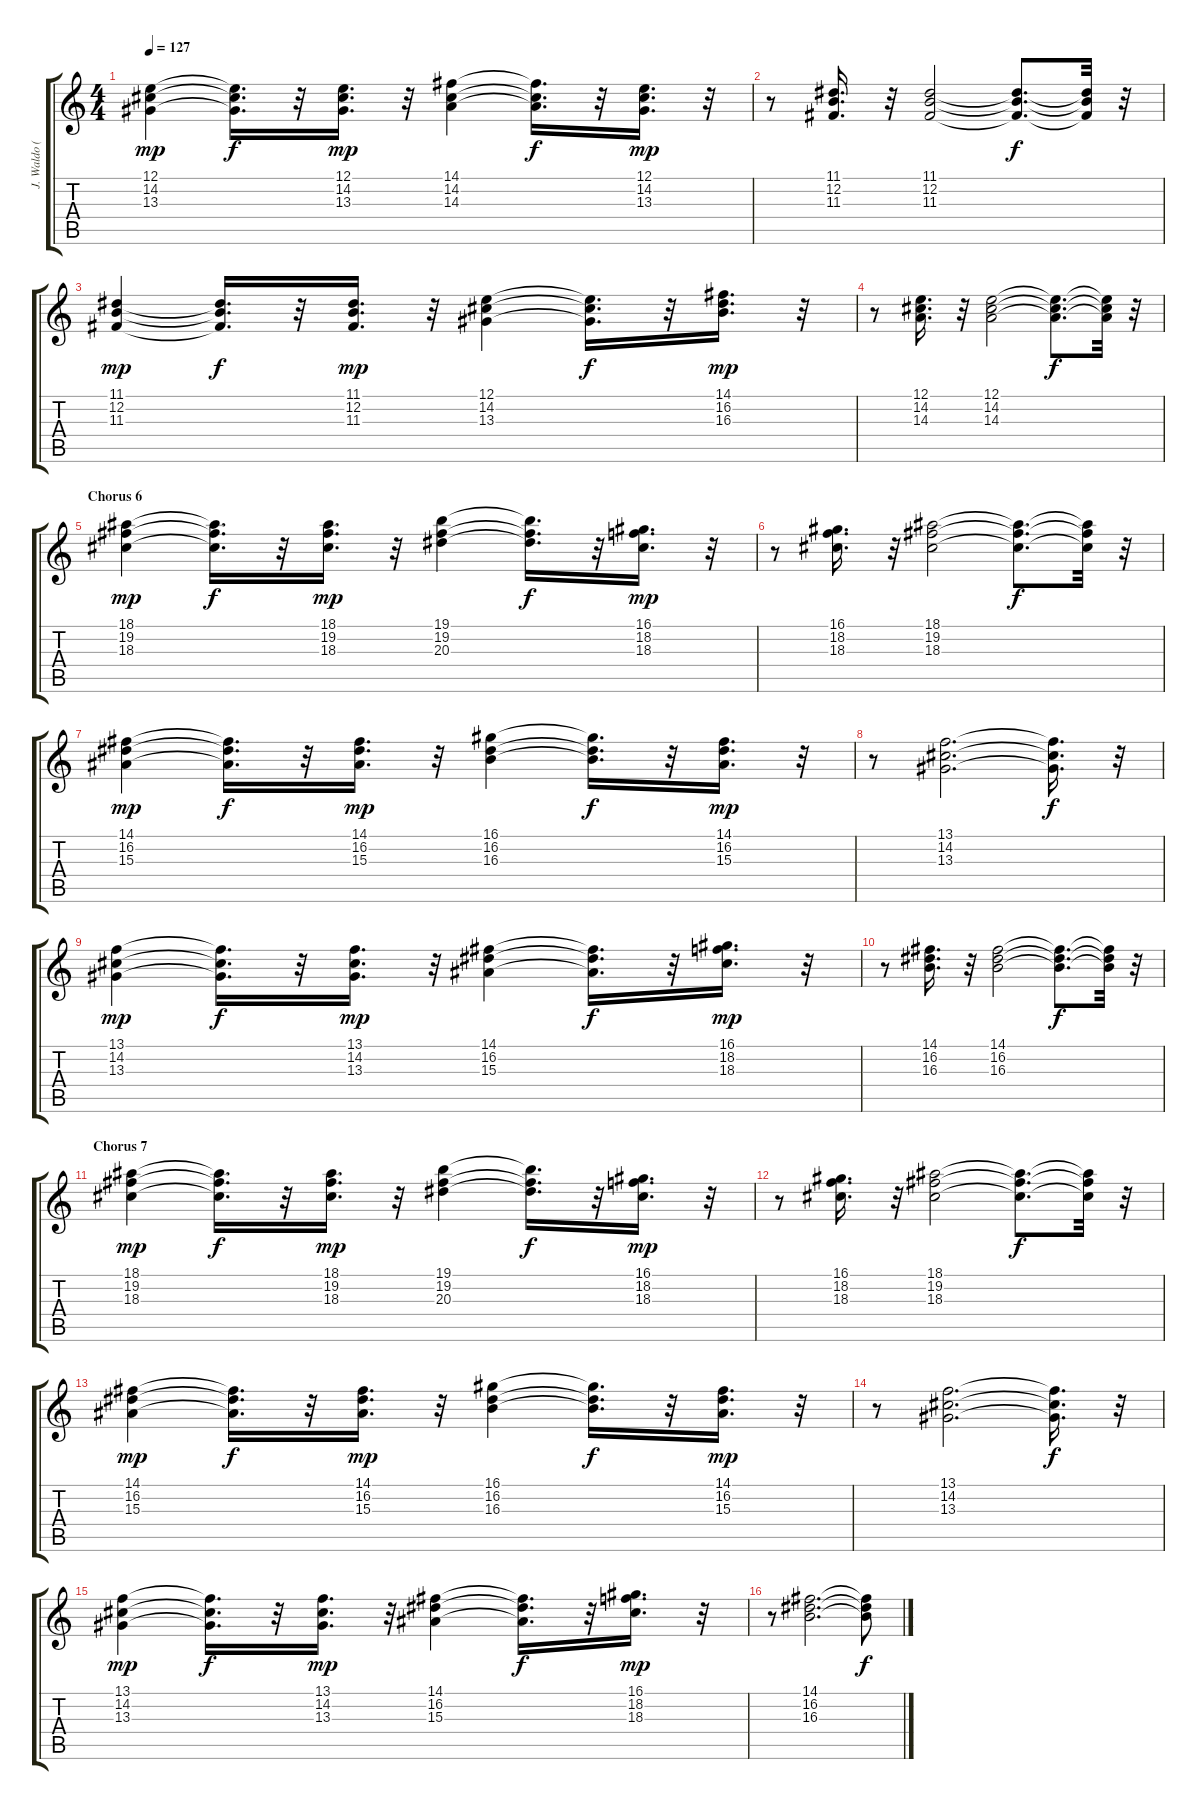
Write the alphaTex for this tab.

\track ("J. Waldo (Center)" "J. Waldo (") {instrument rockorgan}
\staff {score tabs}
\tuning (E4 B3 G3 D3 A2 E2) {hide}
\ts (4 4)
\tempo 127
\clef g2
\ks c
(12.1 14.2 13.3).4{dy mp} (12.1{t} 14.2{t} 13.3{t}).16{d dy f} r.32 (12.1 14.2 13.3).16{d dy mp} r.32 (14.1 14.2 14.3).4 (14.1{t} 14.2{t} 14.3{t}).16{d dy f} r.32 (12.1 14.2 13.3).16{d dy mp} r.32 |
r.8 (11.1 12.2 11.3).16{d} r.32 (11.1 12.2 11.3).2 (11.1{t} 12.2{t} 11.3{t}).8{d dy f} (11.1{t} 12.2{t} 11.3{t}).32 r.32 |
(11.1 12.2 11.3).4{dy mp} (11.1{t} 12.2{t} 11.3{t}).16{d dy f} r.32 (11.1 12.2 11.3).16{d dy mp} r.32 (12.1 14.2 13.3).4 (12.1{t} 14.2{t} 13.3{t}).16{d dy f} r.32 (14.1 16.2 16.3).16{d dy mp} r.32 |
r.8 (12.1 14.2 14.3).16{d} r.32 (12.1 14.2 14.3).2 (12.1{t} 14.2{t} 14.3{t}).8{d dy f} (12.1{t} 14.2{t} 14.3{t}).32 r.32 |
\section ("" "Chorus 6")
(18.1 19.2 18.3).4{dy mp} (18.1{t} 19.2{t} 18.3{t}).16{d dy f} r.32 (18.1 19.2 18.3).16{d dy mp} r.32 (19.1 19.2 20.3).4 (19.1{t} 19.2{t} 20.3{t}).16{d dy f} r.32 (16.1 18.2 18.3).16{d dy mp} r.32 |
r.8 (16.1 18.2 18.3).16{d} r.32 (18.1 19.2 18.3).2 (18.1{t} 19.2{t} 18.3{t}).8{d dy f} (18.1{t} 19.2{t} 18.3{t}).32 r.32 |
(14.1 16.2 15.3).4{dy mp} (14.1{t} 16.2{t} 15.3{t}).16{d dy f} r.32 (14.1 16.2 15.3).16{d dy mp} r.32 (16.1 16.2 16.3).4 (16.1{t} 16.2{t} 16.3{t}).16{d dy f} r.32 (14.1 16.2 15.3).16{d dy mp} r.32 |
r.8 (13.1 14.2 13.3).2{d} (13.1{t} 14.2{t} 13.3{t}).16{d dy f} r.32 |
(13.1 14.2 13.3).4{dy mp} (13.1{t} 14.2{t} 13.3{t}).16{d dy f} r.32 (13.1 14.2 13.3).16{d dy mp} r.32 (14.1 16.2 15.3).4 (14.1{t} 16.2{t} 15.3{t}).16{d dy f} r.32 (16.1 18.2 18.3).16{d dy mp} r.32 |
r.8 (14.1 16.2 16.3).16{d} r.32 (14.1 16.2 16.3).2 (14.1{t} 16.2{t} 16.3{t}).8{d dy f} (14.1{t} 16.2{t} 16.3{t}).32 r.32 |
\section ("" "Chorus 7")
(18.1 19.2 18.3).4{dy mp} (18.1{t} 19.2{t} 18.3{t}).16{d dy f} r.32 (18.1 19.2 18.3).16{d dy mp} r.32 (19.1 19.2 20.3).4 (19.1{t} 19.2{t} 20.3{t}).16{d dy f} r.32 (16.1 18.2 18.3).16{d dy mp} r.32 |
r.8 (16.1 18.2 18.3).16{d} r.32 (18.1 19.2 18.3).2 (18.1{t} 19.2{t} 18.3{t}).8{d dy f} (18.1{t} 19.2{t} 18.3{t}).32 r.32 |
(14.1 16.2 15.3).4{dy mp} (14.1{t} 16.2{t} 15.3{t}).16{d dy f} r.32 (14.1 16.2 15.3).16{d dy mp} r.32 (16.1 16.2 16.3).4 (16.1{t} 16.2{t} 16.3{t}).16{d dy f} r.32 (14.1 16.2 15.3).16{d dy mp} r.32 |
r.8 (13.1 14.2 13.3).2{d} (13.1{t} 14.2{t} 13.3{t}).16{d dy f} r.32 |
(13.1 14.2 13.3).4{dy mp} (13.1{t} 14.2{t} 13.3{t}).16{d dy f} r.32 (13.1 14.2 13.3).16{d dy mp} r.32 (14.1 16.2 15.3).4 (14.1{t} 16.2{t} 15.3{t}).16{d dy f} r.32 (16.1 18.2 18.3).16{d dy mp} r.32 |
r.8 (14.1 16.2 16.3).2{d} (14.1{t} 16.2{t} 16.3{t}).8{dy f}
